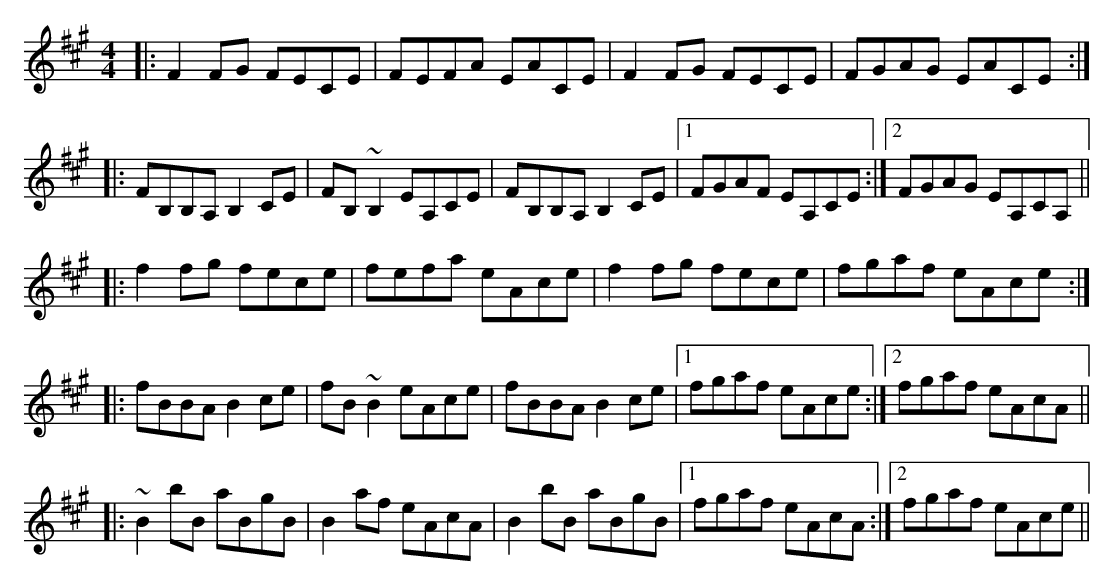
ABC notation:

X:1
M:4/4
K:Bdor
|:F2FG FECE|FEFA EACE|F2FG FECE|FGAG EACE:|
|:FB,B,A, B,2,CE|FB,~B,2 EA,CE|FB,B,A,B,2 CE|1 FGAF EA,CE:|2 FGAG EA,CA,||
|:f2 fg fece|fefa eAce|f2 fg fece|fgaf eAce:|
|:fBBA B2 ce|fB ~B2 eAce|fBBA B2 ce|1 fgaf eAce:|2 fgaf eAcA||
|:~B2 bB aBgB|B2 af eAcA|B2 bB aBgB|1 fgaf eAcA:|2 fgaf eAce||
